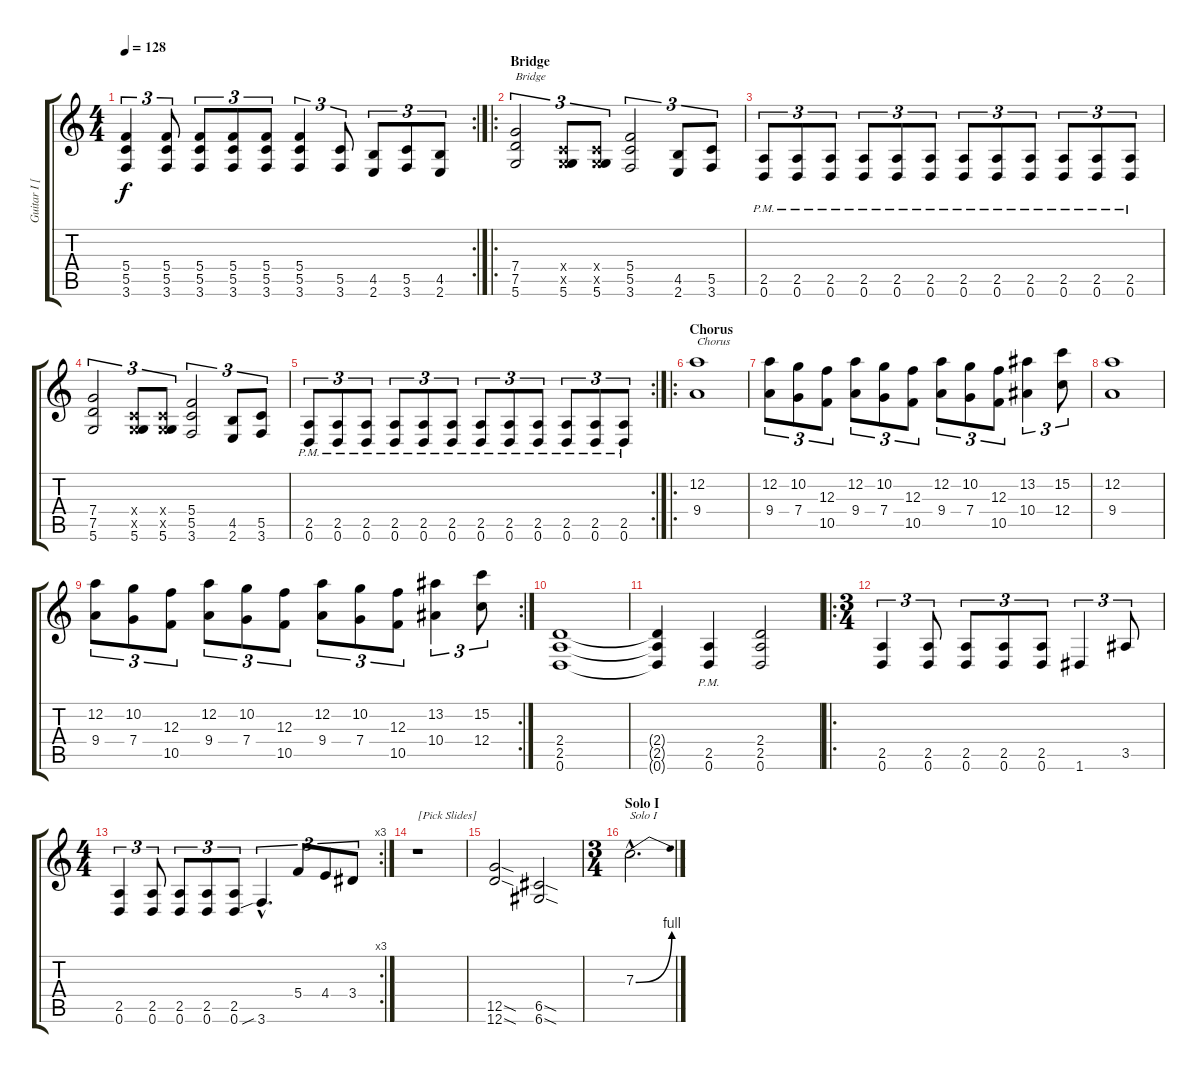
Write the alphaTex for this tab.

\track ("Guitar I [Marcus Sunesson]" "Guitar I [") {instrument distortionguitar}
\staff {score tabs}
\tuning (D4 A3 F3 C3 G2 D2) {hide}
\rc 2
\ts (4 4)
\tempo 128
\clef g2
\ks c
(5.4 5.5 3.6).4{tu (3 2) dy f} (5.4 5.5 3.6).8{tu (3 2)} (5.4 5.5 3.6).8{tu (3 2)} (5.4 5.5 3.6).8{tu (3 2)} (5.4 5.5 3.6).8{tu (3 2)} (5.4 5.5 3.6).4{tu (3 2)} (5.5 3.6).8{tu (3 2)} (4.5 2.6).8{tu (3 2)} (5.5 3.6).8{tu (3 2)} (4.5 2.6).8{tu (3 2)} |
\ro
\section ("" "Bridge")
(7.4 7.5 5.6).2{tu (3 2) txt "Bridge"} (0.4{x} 0.5{x} 5.6).8{tu (3 2)} (0.4{x} 0.5{x} 5.6).8{tu (3 2)} (5.4 5.5 3.6).2{tu (3 2)} (4.5 2.6).8{tu (3 2)} (5.5 3.6).8{tu (3 2)} |
(2.5{pm} 0.6{pm}).8{tu (3 2)} (2.5{pm} 0.6{pm}).8{tu (3 2)} (2.5{pm} 0.6{pm}).8{tu (3 2)} (2.5{pm} 0.6{pm}).8{tu (3 2)} (2.5{pm} 0.6{pm}).8{tu (3 2)} (2.5{pm} 0.6{pm}).8{tu (3 2)} (2.5{pm} 0.6{pm}).8{tu (3 2)} (2.5{pm} 0.6{pm}).8{tu (3 2)} (2.5{pm} 0.6{pm}).8{tu (3 2)} (2.5{pm} 0.6{pm}).8{tu (3 2)} (2.5{pm} 0.6{pm}).8{tu (3 2)} (2.5{pm} 0.6{pm}).8{tu (3 2)} |
(7.4 7.5 5.6).2{tu (3 2)} (0.4{x} 0.5{x} 5.6).8{tu (3 2)} (0.4{x} 0.5{x} 5.6).8{tu (3 2)} (5.4 5.5 3.6).2{tu (3 2)} (4.5 2.6).8{tu (3 2)} (5.5 3.6).8{tu (3 2)} |
\rc 2
(2.5{pm} 0.6{pm}).8{tu (3 2)} (2.5{pm} 0.6{pm}).8{tu (3 2)} (2.5{pm} 0.6{pm}).8{tu (3 2)} (2.5{pm} 0.6{pm}).8{tu (3 2)} (2.5{pm} 0.6{pm}).8{tu (3 2)} (2.5{pm} 0.6{pm}).8{tu (3 2)} (2.5{pm} 0.6{pm}).8{tu (3 2)} (2.5{pm} 0.6{pm}).8{tu (3 2)} (2.5{pm} 0.6{pm}).8{tu (3 2)} (2.5{pm} 0.6{pm}).8{tu (3 2)} (2.5{pm} 0.6{pm}).8{tu (3 2)} (2.5{pm} 0.6{pm}).8{tu (3 2)} |
\ro
\section ("" "Chorus")
(12.2 9.4).1{txt "Chorus"} |
(12.2 9.4).8{tu (3 2)} (10.2 7.4).8{tu (3 2)} (12.3 10.5).8{tu (3 2)} (12.2 9.4).8{tu (3 2)} (10.2 7.4).8{tu (3 2)} (12.3 10.5).8{tu (3 2)} (12.2 9.4).8{tu (3 2)} (10.2 7.4).8{tu (3 2)} (12.3 10.5).8{tu (3 2)} (13.2 10.4).4{tu (3 2)} (15.2 12.4).8{tu (3 2)} |
(12.2 9.4).1 |
\rc 2
(12.2 9.4).8{tu (3 2)} (10.2 7.4).8{tu (3 2)} (12.3 10.5).8{tu (3 2)} (12.2 9.4).8{tu (3 2)} (10.2 7.4).8{tu (3 2)} (12.3 10.5).8{tu (3 2)} (12.2 9.4).8{tu (3 2)} (10.2 7.4).8{tu (3 2)} (12.3 10.5).8{tu (3 2)} (13.2 10.4).4{tu (3 2)} (15.2 12.4).8{tu (3 2)} |
(2.4 2.5 0.6).1 |
(2.4{t} 2.5{t} 0.6{t}).4 (2.5{pm} 0.6{pm}).4 (2.4 2.5 0.6).2 |
\ro
\ts (3 4)
(2.5 0.6).4{tu (3 2)} (2.5 0.6).8{tu (3 2)} (2.5 0.6).8{tu (3 2)} (2.5 0.6).8{tu (3 2)} (2.5 0.6).8{tu (3 2)} 1.6.4{tu (3 2)} 3.5.8{tu (3 2)} |
\rc 3
\ts (4 4)
(2.5 0.6).4{tu (3 2)} (2.5 0.6).8{tu (3 2)} (2.5 0.6).8{tu (3 2)} (2.5 0.6).8{tu (3 2)} (2.5 0.6).8{tu (3 2)} 3.6{sib hac}.4{d tu (3 2)} 5.4.8{tu (3 2)} 4.4.8{tu (3 2)} 3.4.8{tu (3 2)} |
r.1{txt "[Pick Slides]"} |
(12.5{sod} 12.6{sod}).2 (6.5{sod} 6.6{sod}).2 |
\ts (3 4)
\section ("" "Solo I")
7.3{be (bend 0 0 60 4) hac}.2{d txt "Solo I"}
